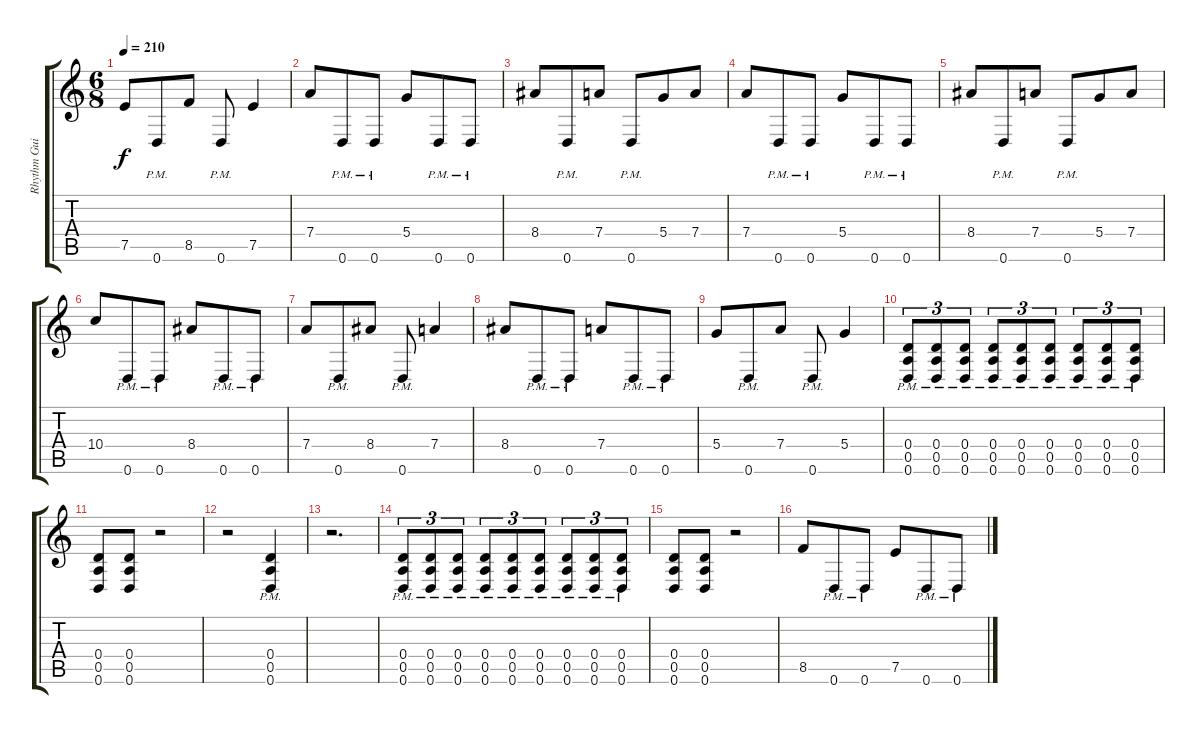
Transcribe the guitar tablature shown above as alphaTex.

\track ("Rhythm Guitar II" "Rhythm Gui") {instrument distortionguitar}
\staff {score tabs}
\tuning (E4 B3 G3 D3 A2 D2) {hide}
\ts (6 8)
\tempo 210
\clef g2
\ks c
7.5.8{dy f} 0.6{pm}.8 8.5.8 0.6{pm}.8 7.5.4 |
7.4.8 0.6{pm}.8 0.6{pm}.8 5.4.8 0.6{pm}.8 0.6{pm}.8 |
8.4.8 0.6{pm}.8 7.4.8 0.6{pm}.8 5.4.8 7.4.8 |
7.4.8 0.6{pm}.8 0.6{pm}.8 5.4.8 0.6{pm}.8 0.6{pm}.8 |
8.4.8 0.6{pm}.8 7.4.8 0.6{pm}.8 5.4.8 7.4.8 |
10.4.8 0.6{pm}.8 0.6{pm}.8 8.4.8 0.6{pm}.8 0.6{pm}.8 |
7.4.8 0.6{pm}.8 8.4.8 0.6{pm}.8 7.4.4 |
8.4.8 0.6{pm}.8 0.6{pm}.8 7.4.8 0.6{pm}.8 0.6{pm}.8 |
5.4.8 0.6{pm}.8 7.4.8 0.6{pm}.8 5.4.4 |
(0.4{pm} 0.5{pm} 0.6{pm}).8{tu (3 2)} (0.4{pm} 0.5{pm} 0.6{pm}).8{tu (3 2)} (0.4{pm} 0.5{pm} 0.6{pm}).8{tu (3 2)} (0.4{pm} 0.5{pm} 0.6{pm}).8{tu (3 2)} (0.4{pm} 0.5{pm} 0.6{pm}).8{tu (3 2)} (0.4{pm} 0.5{pm} 0.6{pm}).8{tu (3 2)} (0.4{pm} 0.5{pm} 0.6{pm}).8{tu (3 2)} (0.4{pm} 0.5{pm} 0.6{pm}).8{tu (3 2)} (0.4{pm} 0.5{pm} 0.6{pm}).8{tu (3 2)} |
(0.4 0.5 0.6).8 (0.4 0.5 0.6).8 r.2 |
r.2 (0.4{pm} 0.5{pm} 0.6{pm}).4 |
r.2{d} |
(0.4{pm} 0.5{pm} 0.6{pm}).8{tu (3 2)} (0.4{pm} 0.5{pm} 0.6{pm}).8{tu (3 2)} (0.4{pm} 0.5{pm} 0.6{pm}).8{tu (3 2)} (0.4{pm} 0.5{pm} 0.6{pm}).8{tu (3 2)} (0.4{pm} 0.5{pm} 0.6{pm}).8{tu (3 2)} (0.4{pm} 0.5{pm} 0.6{pm}).8{tu (3 2)} (0.4{pm} 0.5{pm} 0.6{pm}).8{tu (3 2)} (0.4{pm} 0.5{pm} 0.6{pm}).8{tu (3 2)} (0.4{pm} 0.5{pm} 0.6{pm}).8{tu (3 2)} |
(0.4 0.5 0.6).8 (0.4 0.5 0.6).8 r.2 |
8.5.8 0.6{pm}.8 0.6{pm}.8 7.5.8 0.6{pm}.8 0.6{pm}.8
